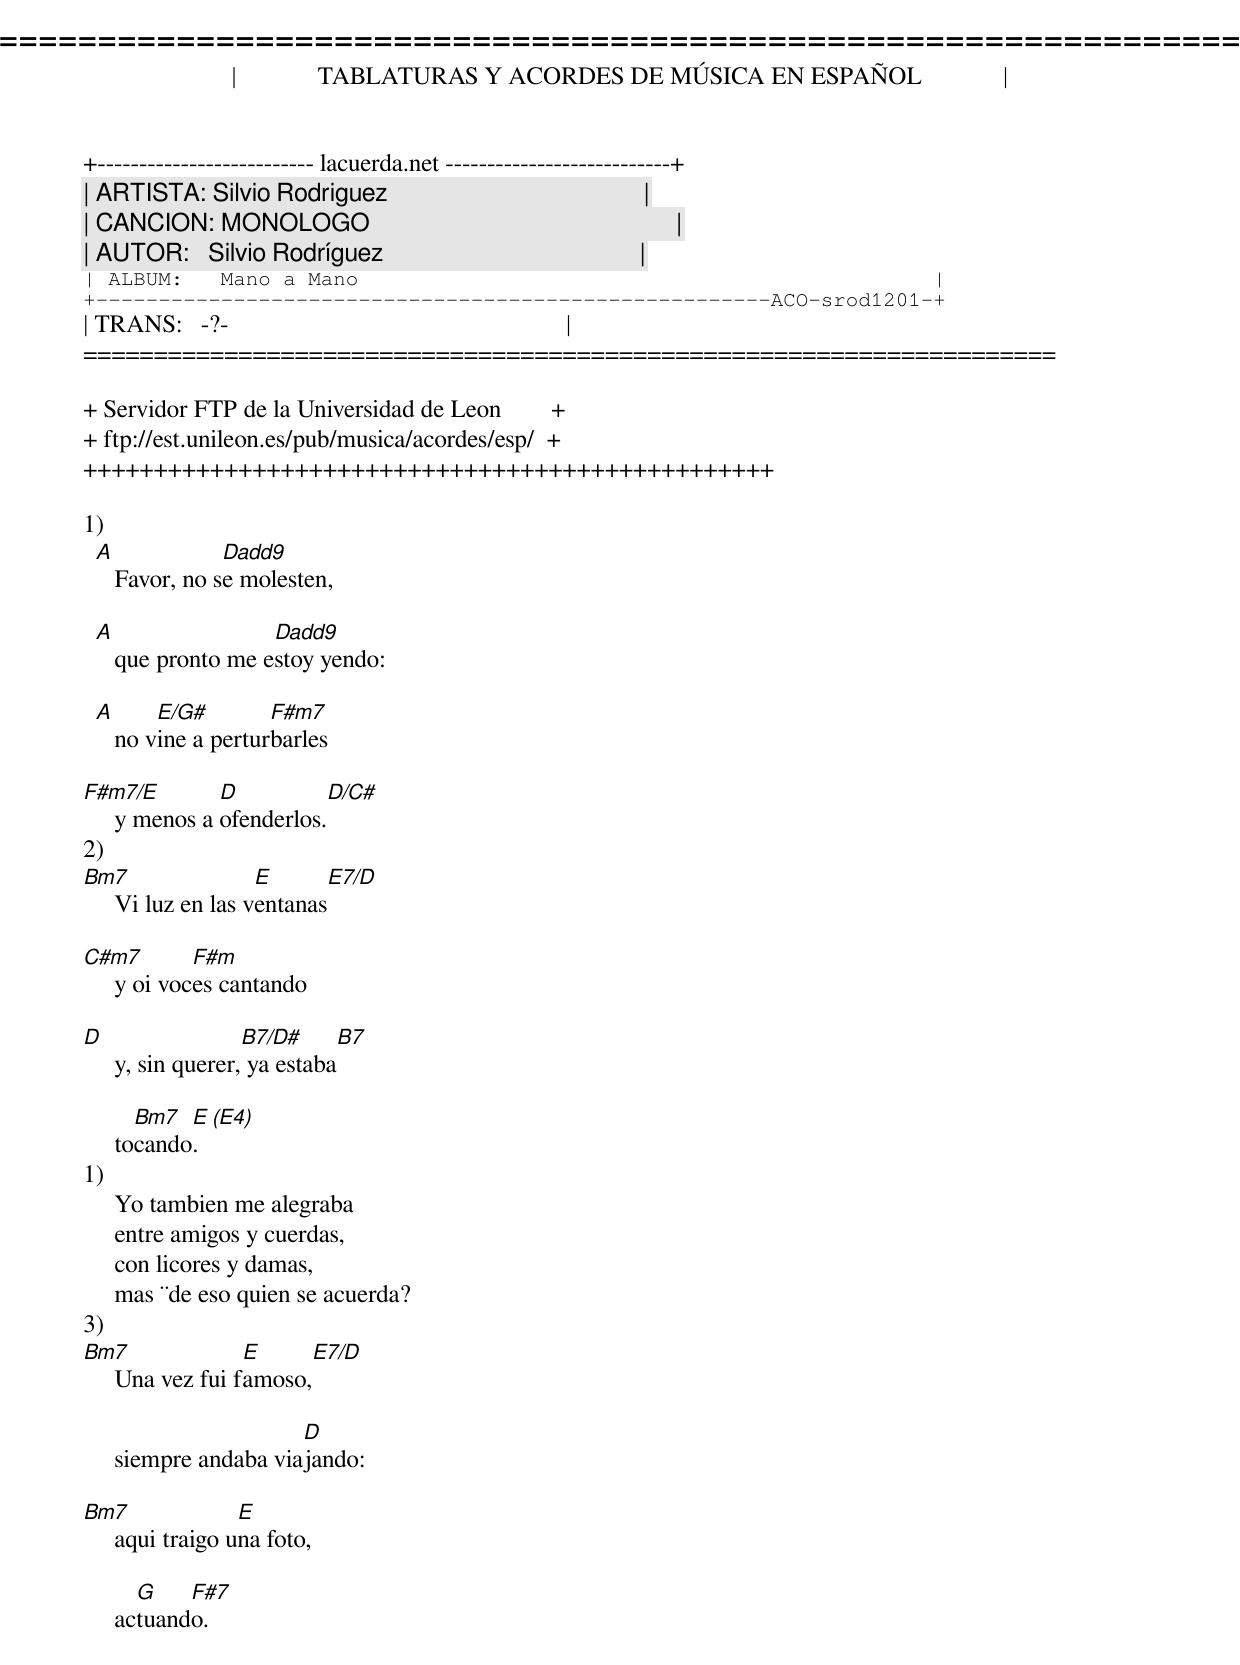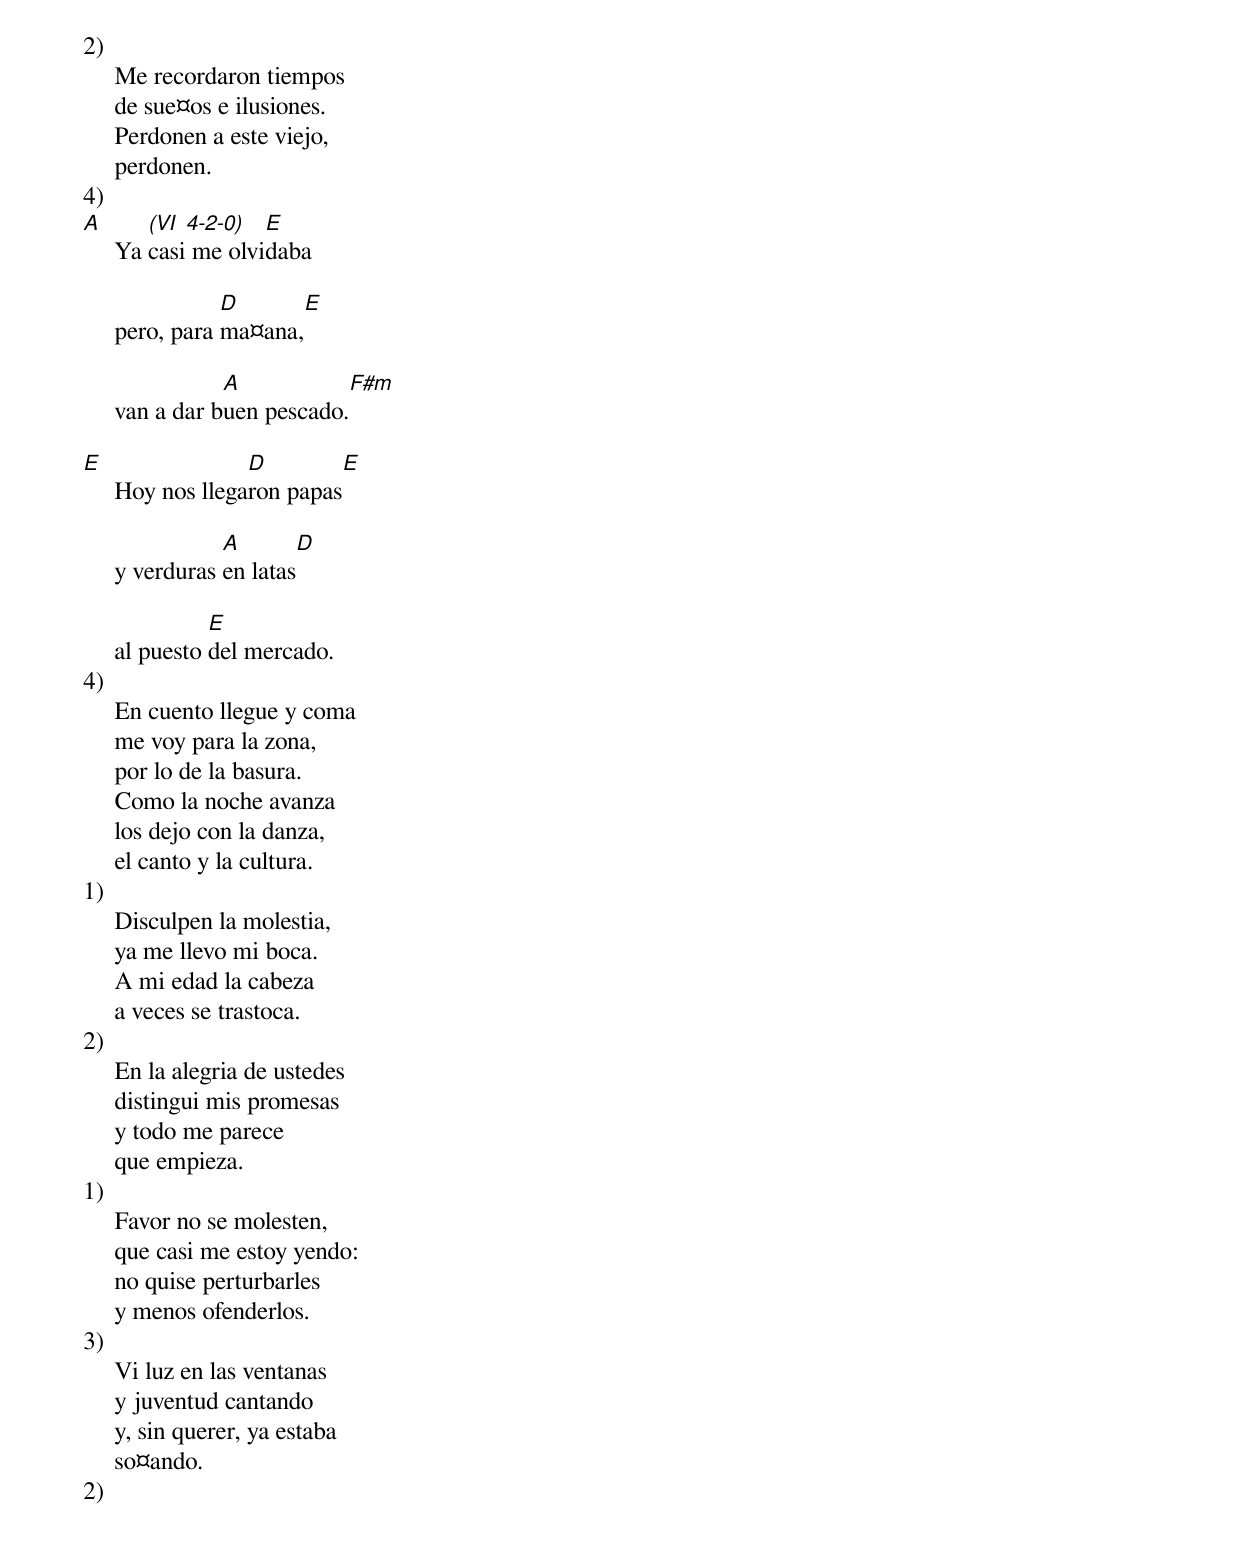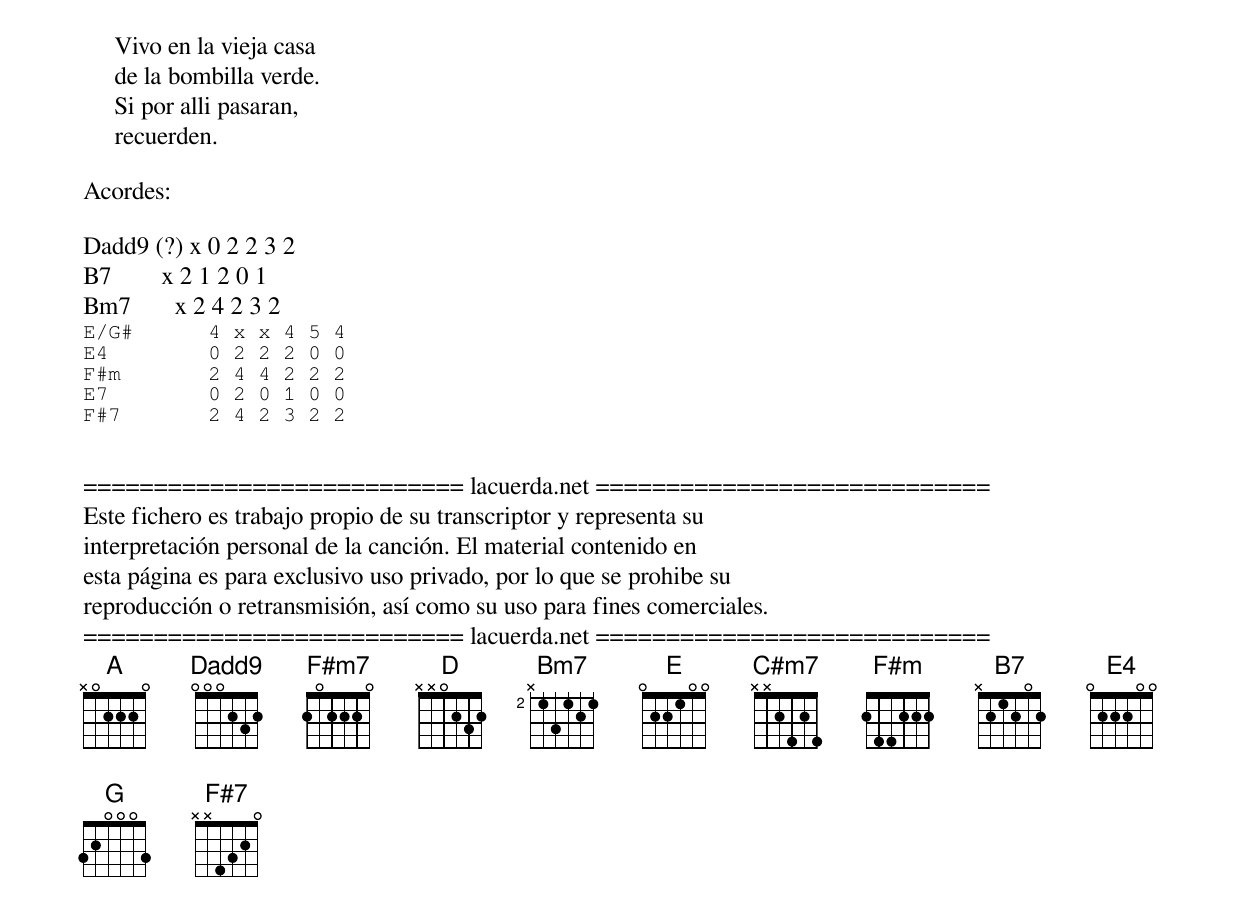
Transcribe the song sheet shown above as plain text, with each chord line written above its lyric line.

=====================================================================
|             TABLATURAS Y ACORDES DE MÚSICA EN ESPAÑOL             |
+-------------------------- lacuerda.net ---------------------------+
| ARTISTA: Silvio Rodriguez                                         |
| CANCION: MONOLOGO                                                 |
| AUTOR:   Silvio Rodríguez                                         |
| ALBUM:   Mano a Mano                                              |
+------------------------------------------------------ACO-srod1201-+
| TRANS:   -?-                                                      |
=====================================================================

+ Servidor FTP de la Universidad de Leon        +
+ ftp://est.unileon.es/pub/musica/acordes/esp/  +
+++++++++++++++++++++++++++++++++++++++++++++++++

1)
  A             Dadd9
     Favor, no se molesten,

  A                 Dadd9
     que pronto me estoy yendo:

  A      E/G#        F#m7
     no vine a perturbarles

F#m7/E         D             D/C#
     y menos a ofenderlos.
2)
Bm7                 E        E7/D
     Vi luz en las ventanas

C#m7         F#m
     y oi voces cantando

D                  B7/D#      B7
     y, sin querer, ya estaba

       Bm7  E (E4)
     tocando.
1)
     Yo tambien me alegraba
     entre amigos y cuerdas,
     con licores y damas,
     mas ¨de eso quien se acuerda?
3)
Bm7               E      E7/D
     Una vez fui famoso,

                       D
     siempre andaba viajando:

Bm7               E
     aqui traigo una foto,

       G    F#7
     actuando.
2)
     Me recordaron tiempos
     de sue¤os e ilusiones.
     Perdonen a este viejo,
     perdonen.
4)
A       (VI 4-2-0)  E
     Ya casi me olvidaba

                D       E
     pero, para ma¤ana,

                A             F#m
     van a dar buen pescado.

E                 D          E
     Hoy nos llegaron papas

                A         D
     y verduras en latas

               E
     al puesto del mercado.
4)
     En cuento llegue y coma
     me voy para la zona,
     por lo de la basura.
     Como la noche avanza
     los dejo con la danza,
     el canto y la cultura.
1)
     Disculpen la molestia,
     ya me llevo mi boca.
     A mi edad la cabeza
     a veces se trastoca.
2)
     En la alegria de ustedes
     distingui mis promesas
     y todo me parece
     que empieza.
1)
     Favor no se molesten,
     que casi me estoy yendo:
     no quise perturbarles
     y menos ofenderlos.
3)
     Vi luz en las ventanas
     y juventud cantando
     y, sin querer, ya estaba
     so¤ando.
2)
     Vivo en la vieja casa
     de la bombilla verde.
     Si por alli pasaran,
     recuerden.

Acordes:

Dadd9 (?) x 0 2 2 3 2
B7        x 2 1 2 0 1
Bm7       x 2 4 2 3 2
E/G#      4 x x 4 5 4
E4        0 2 2 2 0 0
F#m       2 4 4 2 2 2
E7        0 2 0 1 0 0
F#7       2 4 2 3 2 2


=========================== lacuerda.net ============================
Este fichero es trabajo propio de su transcriptor y representa su
interpretación personal de la canción. El material contenido en
esta página es para exclusivo uso privado, por lo que se prohibe su
reproducción o retransmisión, así como su uso para fines comerciales.
=========================== lacuerda.net ============================
